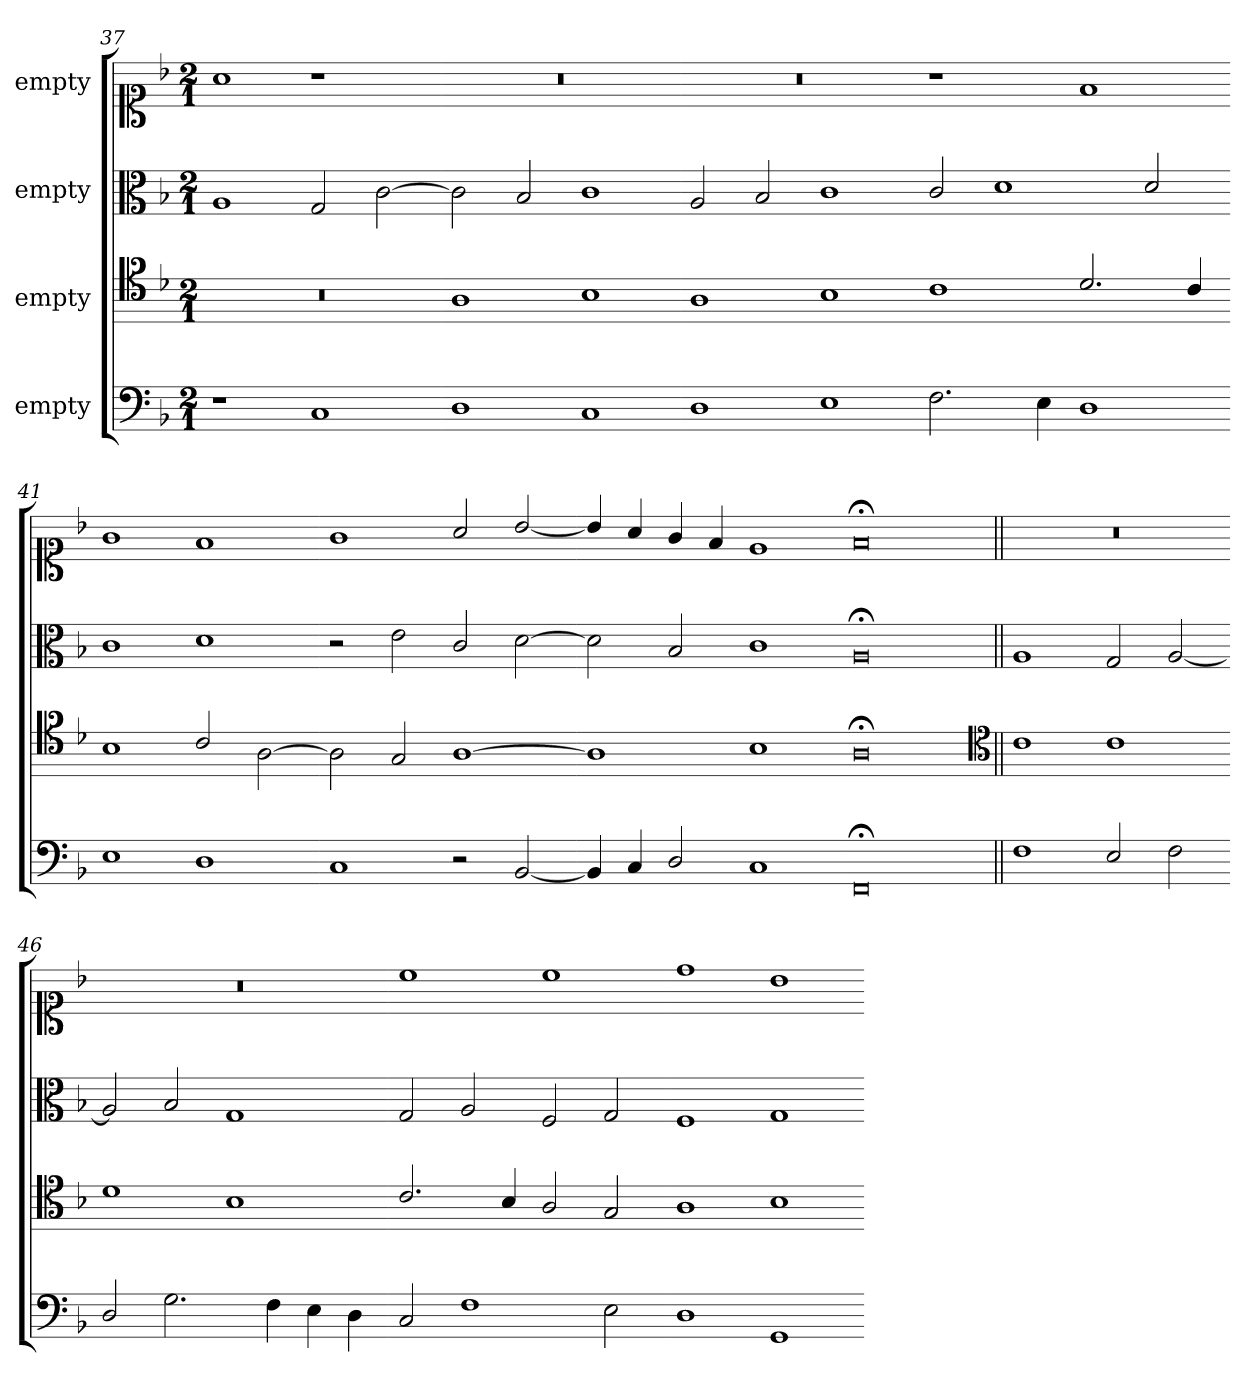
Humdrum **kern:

**kern	**kern	**kern	**kern
*part4	*part3	*part2	*part1
*staff4	*staff3	*staff2	*staff1
*I"empty	*I"empty	*I"empty	*I"empty
*clefF4	*clefC5	*clefC3	*clefC1
*k[b-]	*k[b-]	*k[b-]	*k[b-]
*F:ion	*F:ion	*F:ion	*F:ion
*M2/1	*M2/1	*M2/1	*M2/1
=37	=37	=37	=37
1r	0r	1A	1a
1C	.	2G/	1r
.	.	[2c\	.
=38-	=38-	=38-	=38-
1D	1F	2c\]	0r
.	.	2B-/	.
1C	1G	1c	.
=39-	=39-	=39-	=39-
1D	1F	2A/	0r
.	.	2B-/	.
1E	1G	1c	.
=40-	=40-	=40-	=40-
2.F\	1A	2c/	1r
.	.	1d	.
4E\	.	.	.
1D	2.B-/	.	1f
.	.	2d/	.
.	4A/	.	.
=41-	=41-	=41-	=41-
1E	1G	1c	1g
1D	2A/	1d	1f
.	[2F\	.	.
=42-	=42-	=42-	=42-
1C	2F\]	2r	1g
.	2E/	2e\	.
2r	[1F	2c/	2a/
[2BB-/	.	[2d\	[2b-/
=43-	=43-	=43-	=43-
4BB-/]	1F]	2d\]	4b-/]
4C/	.	.	4a/
2D/	.	2B-/	4g/
.	.	.	4f/
1C	1G	1c	1e
=44-	=44-	=44-	=44-
0FF;<	0F;	0A;<	0f;
*	*clefC4	*	*
=45||	=45||	=45||	=45||
1F	1c	1A	0r
2E/	1c	2G/	.
2F\	.	[2A/	.
=46-	=46-	=46-	=46-
2D/	1d	2A/]	0r
2.G\	.	2B-/	.
.	1B-	1G	.
4F\	.	.	.
4E\	.	.	.
4D\	.	.	.
=47-	=47-	=47-	=47-
2C/	2.c/	2G/	1cc
1F	.	2A/	.
.	4B-/	.	.
.	2A/	2F/	1cc
2E\	2G/	2G/	.
=48-	=48-	=48-	=48-
1D	1A	1F	1dd
1GG	1B-	1G	1b-
=-	=-	=-	=-
*-	*-	*-	*-
